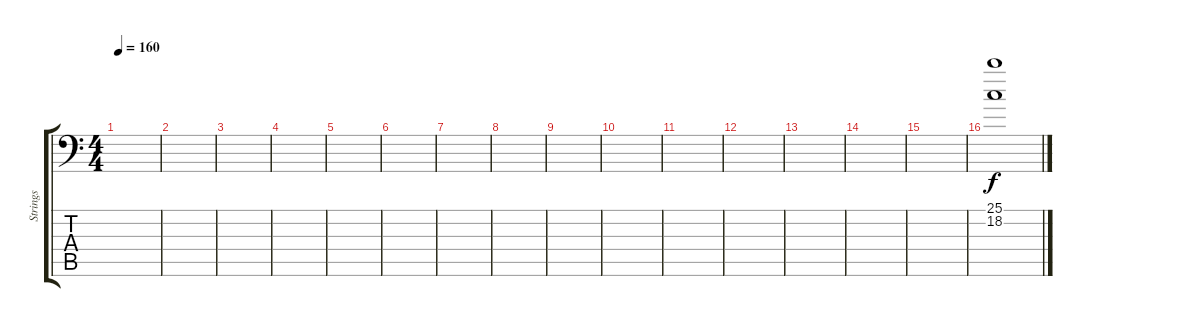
\track ("Strings" "Strings") {instrument stringensemble1}
\staff {score tabs}
\tuning (B3 Gb3 D3 A2 E2 A1) {hide}
\ts (4 4)
\tempo 160
\clef f4
\ks c
|
|
|
|
|
|
|
|
|
|
|
|
|
|
|
(25.1 18.2).1{volume 13}
